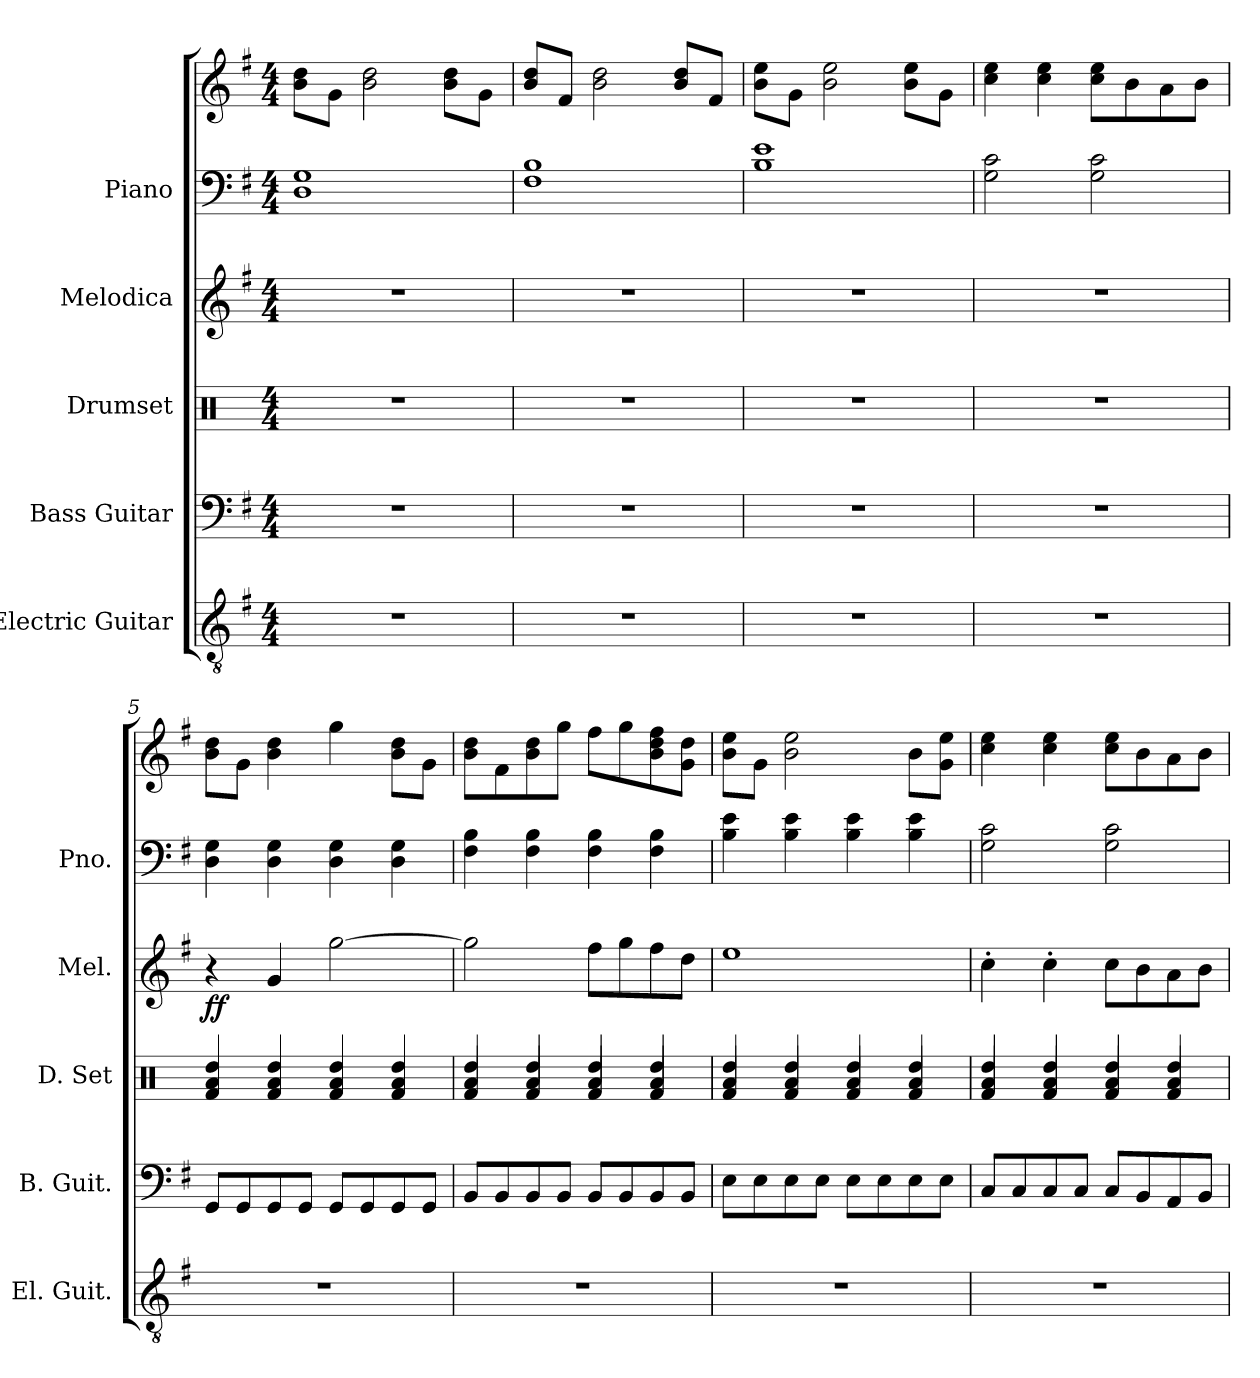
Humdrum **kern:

**kern	**kern	**kern	**kern	**dynam	**kern	**kern	**dynam
*part5	*part4	*part3	*part2	*part2	*part1	*part1	*part1
*staff6	*staff5	*staff4	*staff3	*staff3	*staff2	*staff1	*staff1/2
*I"Electric Guitar	*I"Bass Guitar	*I"Drumset	*I"Melodica	*	*I"Piano	*	*
*I'El. Guit.	*I'B. Guit.	*I'D. Set	*I'Mel.	*	*I'Pno.	*	*
*clefGv2	*clefF4	*clefX	*clefG2	*	*clefF4	*clefG2	*
*	*ITrd7c12	*	*	*	*	*	*
*k[f#]	*k[f#]	*k[]	*k[f#]	*	*k[f#]	*k[f#]	*
*M4/4	*M4/4	*M4/4	*M4/4	*	*M4/4	*M4/4	*
*MM170	*MM170	*MM170	*MM170	*	*MM170	*MM170	*
=1	=1	=1	=1	=1	=1	=1	=1
!	!	!	!	!	!	!	!LO:DY:b=2
!	!	!	!	!	!	!	!LO:DY:n=1:b
1r	1r	1r	1r	.	1D 1G	8b\ 8dd\L	mf mf
.	.	.	.	.	.	8g\J	.
.	.	.	.	.	.	2b\ 2dd\	.
.	.	.	.	.	.	8b\ 8dd\L	.
.	.	.	.	.	.	8g\J	.
=2	=2	=2	=2	=2	=2	=2	=2
1r	1r	1r	1r	.	1F# 1B	8b/ 8dd/L	.
.	.	.	.	.	.	8f#/J	.
.	.	.	.	.	.	2b\ 2dd\	.
.	.	.	.	.	.	8b/ 8dd/L	.
.	.	.	.	.	.	8f#/J	.
=3	=3	=3	=3	=3	=3	=3	=3
1r	1r	1r	1r	.	1B 1e	8b\ 8ee\L	.
.	.	.	.	.	.	8g\J	.
.	.	.	.	.	.	2b\ 2ee\	.
.	.	.	.	.	.	8b\ 8ee\L	.
.	.	.	.	.	.	8g\J	.
=4	=4	=4	=4	=4	=4	=4	=4
1r	1r	1r	1r	.	2G\ 2c\	4cc\ 4ee\	.
.	.	.	.	.	.	4cc\ 4ee\	.
.	.	.	.	.	2G\ 2c\	8cc\ 8ee\L	.
.	.	.	.	.	.	8b\	.
.	.	.	.	.	.	8a\	.
.	.	.	.	.	.	8b\J	.
=5	=5	=5	=5	=5	=5	=5	=5
*	*	*^	*	*	*	*	*
*	*	*	*^	*	*	*	*	*
!	!	!	!	!	!	!LO:DY:b	!	!	!
1r	8GGG/L	4Rf/	4Ra/	4Rdd/	4r	ff	4D\ 4G\	8b\ 8dd\L	.
.	8GGG/	.	.	.	.	.	.	8g\J	.
.	8GGG/	4Rf/	4Ra/	4Rdd/	4g/	.	4D\ 4G\	4b\ 4dd\	.
.	8GGG/J	.	.	.	.	.	.	.	.
.	8GGG/L	4Rf/	4Ra/	4Rdd/	[2gg\	.	4D\ 4G\	4gg\	.
.	8GGG/	.	.	.	.	.	.	.	.
.	8GGG/	4Rf/	4Ra/	4Rdd/	.	.	4D\ 4G\	8b\ 8dd\L	.
.	8GGG/J	.	.	.	.	.	.	8g\J	.
!!LO:PB:g=z
=6	=6	=6	=6	=6	=6	=6	=6	=6	=6
1r	8BBB/L	4Rf/	4Ra/	4Rdd/	2gg\]	.	4F#\ 4B\	8b\ 8dd\L	.
.	8BBB/	.	.	.	.	.	.	8f#\	.
.	8BBB/	4Rf/	4Ra/	4Rdd/	.	.	4F#\ 4B\	8b\ 8dd\	.
.	8BBB/J	.	.	.	.	.	.	8gg\J	.
.	8BBB/L	4Rf/	4Ra/	4Rdd/	8ff#\L	.	4F#\ 4B\	8ff#\L	.
.	8BBB/	.	.	.	8gg\	.	.	8gg\	.
.	8BBB/	4Rf/	4Ra/	4Rdd/	8ff#\	.	4F#\ 4B\	8b\ 8dd\ 8ff#\	.
.	8BBB/J	.	.	.	8dd\J	.	.	8g\ 8dd\J	.
=7	=7	=7	=7	=7	=7	=7	=7	=7	=7
1r	8EE\L	4Rf/	4Ra/	4Rdd/	1ee	.	4B\ 4e\	8b\ 8ee\L	.
.	8EE\	.	.	.	.	.	.	8g\J	.
.	8EE\	4Rf/	4Ra/	4Rdd/	.	.	4B\ 4e\	2b\ 2ee\	.
.	8EE\J	.	.	.	.	.	.	.	.
.	8EE\L	4Rf/	4Ra/	4Rdd/	.	.	4B\ 4e\	.	.
.	8EE\	.	.	.	.	.	.	.	.
.	8EE\	4Rf/	4Ra/	4Rdd/	.	.	4B\ 4e\	8b\L	.
.	8EE\J	.	.	.	.	.	.	8g\ 8ee\J	.
=8	=8	=8	=8	=8	=8	=8	=8	=8	=8
1r	8CC/L	4Rf/	4Ra/	4Rdd/	4cc'\	.	2G\ 2c\	4cc\ 4ee\	.
.	8CC/	.	.	.	.	.	.	.	.
.	8CC/	4Rf/	4Ra/	4Rdd/	4cc'\	.	.	4cc\ 4ee\	.
.	8CC/J	.	.	.	.	.	.	.	.
.	8CC/L	4Rf/	4Ra/	4Rdd/	8cc\L	.	2G\ 2c\	8cc\ 8ee\L	.
.	8BBB/	.	.	.	8b\	.	.	8b\	.
.	8AAA/	4Rf/	4Ra/	4Rdd/	8a\	.	.	8a\	.
.	8BBB/J	.	.	.	8b\J	.	.	8b\J	.
*	*	*v	*v	*v	*	*	*	*	*
=	=	=	=	=	=	=	=
*-	*-	*-	*-	*-	*-	*-	*-
